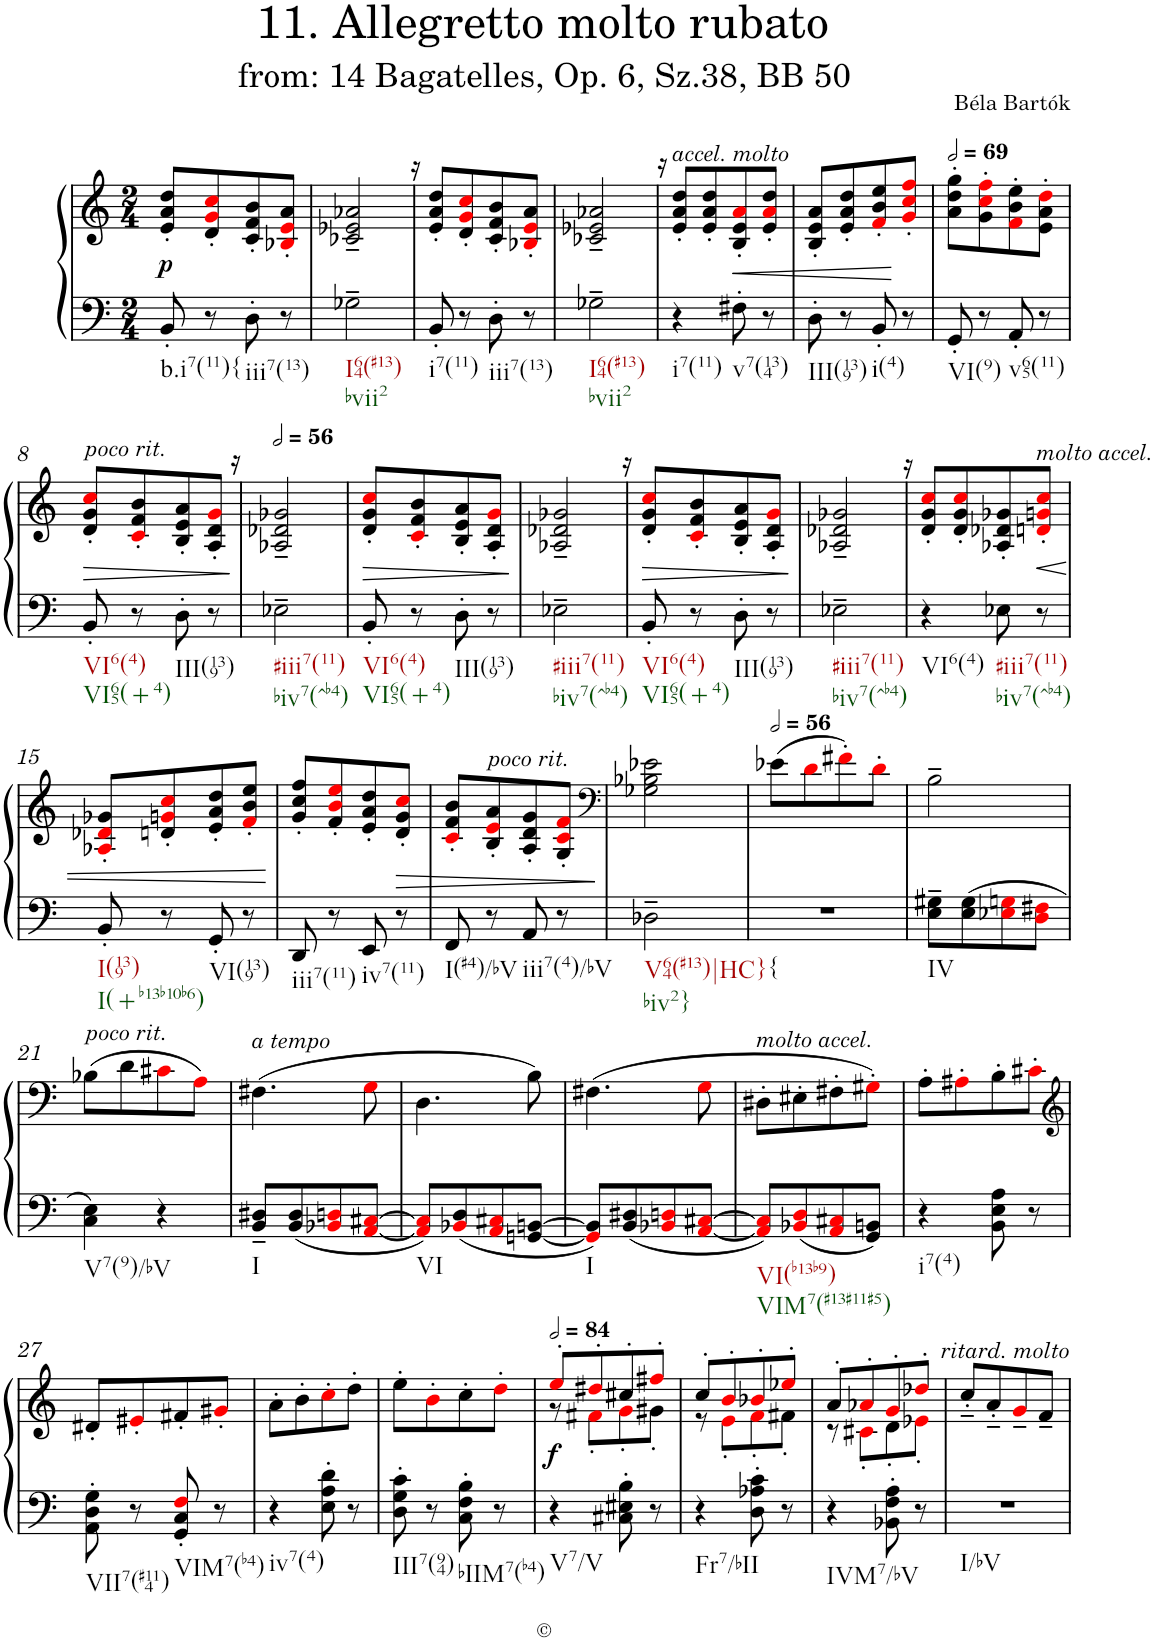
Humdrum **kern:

**kern	**kern	**dynam
*part1	*part1	*part1
*staff2	*staff1	*staff1/2
*I"Piano	*	*
*I'Pno.	*	*
*clefF4	*clefG2	*
*k[]	*k[]	*
*M2/4	*M2/4	*
=1	=1	=1
!LO:TX:b:t=b.i7(11){	!	!
!	!	!LO:DY:b
8BB'/	8e/' 8a/' 8dd/'L	p
8r	8d/' 8gi/' 8cci/'	.
!LO:TX:b:t=iii7(13)	!	!
8D'\	8c/' 8f/' 8b/'	.
8r	8B-Xi/' 8ei/' 8a/'J	.
=2	=2	=2
!LO:TX:b:t=I64(#13)	!	!
!LO:TX:b:t=bvii2	!	!
2G-X~\	2c-X/~ 2e-X/~ 2a-X/~	.
=3	=3	=3
!LO:TX:b:t=i7(11)	!	!
8BB'/	8e/' 8a/' 8dd/'L	.
8r	8d/' 8gi/' 8cci/'	.
!LO:TX:b:t=iii7(13)	!	!
8D'\	8c/' 8f/' 8b/'	.
8r	8B-Xi/' 8ei/' 8a/'J	.
=4	=4	=4
!LO:TX:b:t=I64(#13)	!	!
!LO:TX:b:t=bvii2	!	!
2G-X~\	2c-X/~ 2e-X/~ 2a-X/~	.
=5	=5	=5
!	!LO:TX:a:i:t=accel. molto	!
!LO:TX:b:t=i7(11)	!	!
4r	8e/' 8a/' 8dd/'L	.
.	8e/' 8a/' 8dd/'	.
!LO:TX:b:t=v7(134)	!	!
!	!	!LO:HP:b
8F#X'\	8B/' 8e/' 8ai/'	<
8r	8e/' 8ai/' 8dd/'J	.
=6	=6	=6
!LO:TX:b:t=III(139)	!	!
8D'\	8B/' 8e/' 8a/'L	.
8r	8e/' 8a/' 8dd/'	.
!LO:TX:b:t=i(4)	!	!
8BB'/	8fi/' 8b/' 8ee/'	.
8r	8gi/' 8cci/' 8ffi/'J	[
=7	=7	=7
*	*MM138	*
!LO:TX:b:t=VI(9)	!	!
8GG'/	8a\' 8dd\' 8gg\'L	.
8r	8g\' 8cci\' 8ffi\'	.
!LO:TX:b:t=v65(11)	!	!
8AA'/	8fi\' 8b\' 8ee\'	.
8r	8e\' 8a\' 8ddi\'J	.
!!LO:LB:g=z
=8	=8	=8
!	!LO:TX:a:i:t=poco rit.	!
!LO:TX:b:t=VI6(4)	!	!
!LO:TX:b:t=VI65(+4)	!	!
!	!	!LO:HP:b
8BB'/	8d/' 8g/' 8cci/'L	>
8r	8ci/' 8f/' 8b/'	.
!LO:TX:b:t=III(139)	!	!
8D'\	8B/' 8e/' 8a/'	.
8r	8A/' 8d/' 8gi/'J	.
.	.	]
=9	=9	=9
*	*MM112	*
!LO:TX:b:t=#iii7(11)	!	!
!LO:TX:b:t=biv7(^b4)	!	!
2E-X~\	2A-X/~ 2d-X/~ 2g-X/~	.
=10	=10	=10
!LO:TX:b:t=VI6(4)	!	!
!LO:TX:b:t=VI65(+4)	!	!
!	!	!LO:HP:b
8BB'/	8d/' 8g/' 8cci/'L	>
8r	8ci/' 8f/' 8b/'	.
!LO:TX:b:t=III(139)	!	!
8D'\	8B/' 8e/' 8a/'	.
8r	8A/' 8d/' 8gi/'J	.
.	.	]
=11	=11	=11
!LO:TX:b:t=#iii7(11)	!	!
!LO:TX:b:t=biv7(^b4)	!	!
2E-X~\	2A-X/~ 2d-X/~ 2g-X/~	.
=12	=12	=12
!LO:TX:b:t=VI6(4)	!	!
!LO:TX:b:t=VI65(+4)	!	!
!	!	!LO:HP:b
8BB'/	8d/' 8g/' 8cci/'L	>
8r	8ci/' 8f/' 8b/'	.
!LO:TX:b:t=III(139)	!	!
8D'\	8B/' 8e/' 8a/'	.
8r	8A/' 8d/' 8gi/'J	.
.	.	]
=13	=13	=13
!LO:TX:b:t=#iii7(11)	!	!
!LO:TX:b:t=biv7(^b4)	!	!
2E-X~\	2A-X/~ 2d-X/~ 2g-X/~	.
=14	=14	=14
!LO:TX:b:t=VI6(4)	!	!
4r	8d/' 8g/' 8cci/'L	.
.	8d/' 8g/' 8cci/'	.
!LO:TX:b:t=#iii7(11)	!	!
!LO:TX:b:t=biv7(^b4)	!	!
8E-X\	8A-X/' 8d-X/' 8g-X/'	.
!	!LO:TX:a:i:t=molto accel.	!
!	!	!LO:HP:b
8r	8dni/' 8gni/' 8cci/'J	<
!!LO:LB:g=z
=15	=15	=15
!LO:TX:b:t=I(139)	!	!
!LO:TX:b:t=I(+b13b10b6)	!	!
8BB'/	8A-Xi/' 8d-Xi/' 8g-X/'L	.
8r	8dn/' 8gni/' 8cci/'	.
!LO:TX:b:t=VI(139)	!	!
8GG'/	8e/' 8a/' 8dd/'	.
8r	8fi/' 8b/' 8ee/'J	.
.	.	[
=16	=16	=16
!LO:TX:b:t=iii7(11)	!	!
8DD/	8g/' 8cc/' 8ff/'L	.
8r	8f/' 8bi/' 8eei/'	.
!LO:TX:b:t=iv7(11)	!	!
8EE/	8e/' 8a/' 8dd/'	.
!	!	!LO:HP:b
8r	8d/' 8g/' 8cci/'J	>
=17	=17	=17
!LO:TX:b:t=I(#4)/bV	!	!
8FF/	8ci/' 8f/' 8b/'L	.
!	!LO:TX:a:i:t=poco rit.	!
8r	8B/' 8ei/' 8a/'	.
!LO:TX:b:t=iii7(4)/bV	!	!
8AA/	8A/' 8d/' 8g/'	.
8r	8G/' 8ci/' 8fi/'J	.
.	.	]
=18	=18	=18
*	*clefF4	*
!LO:TX:b:t=V64(#13)|HC}	!	!
!LO:TX:b:t=biv2}	!	!
2D-X~\	2G-X\ 2B-X\ 2e-X\	.
=19	=19	=19
*	*MM112	*
!LO:TX:b:t={	!	!
2r	(>8e-X\L	.
.	8di\	.
.	8f#X'i\)	.
.	8d'i\J	.
=20	=20	=20
!LO:TX:b:t=IV	!	!
8E\~ 8G#X\~L	2B~\	.
8E\ 8G#\	.	.
8E-Xi\ 8Gni\	.	.
8Di\ 8F#Xi\J	.	.
!!LO:LB:g=z
=21	=21	=21
!	!LO:TX:a:i:t=poco rit.	!
!LO:TX:b:t=V7(9)/bV	!	!
4C\ 4E\	(>8B-X\L	.
.	8d\	.
4r	8c#Xi\	.
.	8Ai\J)	.
=22	=22	=22
!	!LO:TX:a:i:t=a tempo	!
!LO:TX:b:t=I	!	!
8BB/~ 8D#X/~L	(>4.F#X\	.
8BB/ 8D#/	.	.
8BB-Xi/ 8Dni/	.	.
[8AAi/ [8C#Xi/J	8Gi\	.
=23	=23	=23
!LO:TX:b:t=VI	!	!
8AAi/] 8C#i/]L	4.D\	.
8BB-Xi/ 8D/	.	.
8AAi/ 8C#Xi/	.	.
[8GGn/ [8BBn/J	8B\)	.
=24	=24	=24
!LO:TX:b:t=I	!	!
8GGi/] 8BB/]L	(>4.F#X\	.
8BB/ 8D#X/	.	.
8BB-Xi/ 8Dni/	.	.
[8AAi/ [8C#Xi/J	8Gi\	.
=25	=25	=25
!	!LO:TX:a:i:t=molto accel.	!
!LO:TX:b:t=VI(b13b9)	!	!
!LO:TX:b:t=VIM7(#13#11#5)	!	!
8AAi/] 8C#i/]L	8D#X'\L	.
8BB-Xi/ 8Di/	8E#X'\	.
8AAi/ 8C#Xi/	8F#X'\	.
8GG/ 8BBn/J	8G#X'i\J)	.
=26	=26	=26
!LO:TX:b:t=i7(4)	!	!
4r	8A'\L	.
.	8A#X'i\	.
8BB\ 8E\ 8A\	8B'\	.
8r	8c#X'i\J	.
!!LO:LB:g=z
=27	=27	=27
*	*clefG2	*
!LO:TX:b:t=VII7(#114)	!	!
8AA\' 8D\' 8G\'	8d#X'/L	.
8r	8e#X'i/	.
!LO:TX:b:t=VIM7(b4)	!	!
8GG/' 8C/' 8Fi/'	8f#X'/	.
8r	8g#X'i/J	.
=28	=28	=28
!LO:TX:b:t=iv7(4)	!	!
4r	8a'\L	.
.	8b'\	.
8E\' 8A\' 8d\'	8cc'i\	.
8r	8dd'\J	.
=29	=29	=29
!LO:TX:b:t=III7(94)	!	!
8D\' 8G\' 8c\'	8ee'\L	.
8r	8b'i\	.
!LO:TX:b:t=bIIM7(b4)	!	!
8C\' 8F\' 8B\'	8cc'\	.
8r	8dd'i\J	.
=30	=30	=30
*	*MM168	*
*	*^	*
!LO:TX:b:t=V7/V	!	!	!
!	!	!	!LO:DY:b
4r	8ee'i/L	8r	f
.	8dd#X'i/	8f#X'i\L	.
8C#X\' 8E#X\' 8B\'	8cc#X'/	8g'i\	.
8r	8ff#X'i/J	8g#X'\J	.
=31	=31	=31	=31
!LO:TX:b:t=Fr7/bII	!	!	!
4r	8cc'/L	8r	.
.	8b'i/	8e'i\L	.
8D\' 8A-X\' 8c\'	8b-X'i/	8f'i\	.
8r	8ee-X'i/J	8f#X'\J	.
=32	=32	=32	=32
!LO:TX:b:t=IVM7/bV	!	!	!
4r	8a'/L	8r	.
.	8a-X'i/	8c#X'i\L	.
8BB-X\' 8F\' 8A\'	8g'i/	8d'\	.
8r	8dd-X'i/J	8e-X'i\J	.
=33	=33	=33	=33
!	!LO:TX:a:i:t=ritard. molto	!	!
!LO:TX:b:t=I/bV	!	!	!
*	*v	*v	*
2r	8cc'~/L	.
.	8a'~/	.
.	8g~i/	.
.	8f~/J	.
=	=	=
*-	*-	*-
